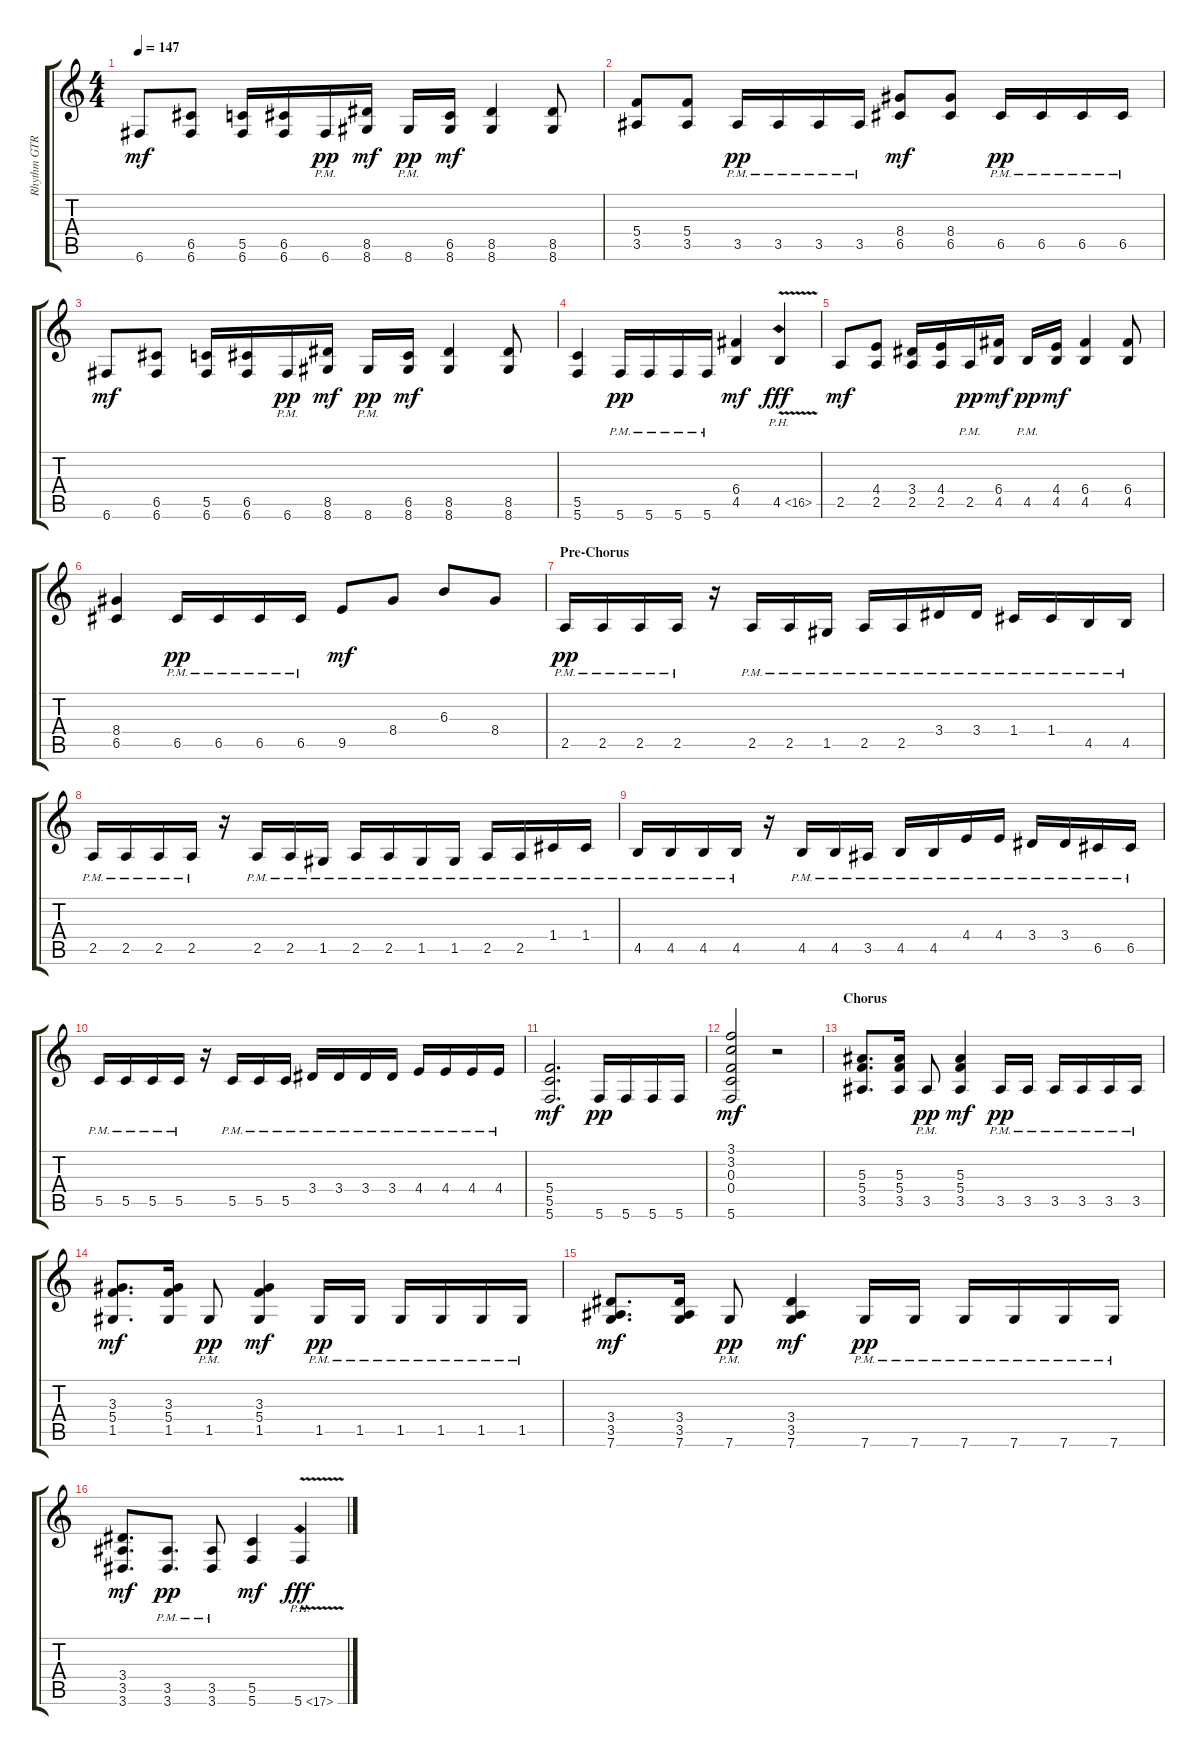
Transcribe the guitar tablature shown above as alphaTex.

\track ("Rhythm GTR 2" "Rhythm GTR") {instrument distortionguitar}
\staff {score tabs}
\tuning (D4 A3 F3 C3 G2 C2) {hide}
\ts (4 4)
\tempo 147
\clef g2
\ks aminor
6.6.8{dy mf} (6.5 6.6).8 (5.5 6.6).16 (6.5 6.6).16 6.6{pm}.16{dy pp} (8.5 8.6).16{dy mf} 8.6{pm}.16{dy pp} (6.5 8.6).16{dy mf} (8.5 8.6).4 (8.5 8.6).8 |
(5.4 3.5).8 (5.4 3.5).8 3.5{pm}.16{dy pp} 3.5{pm}.16 3.5{pm}.16 3.5{pm}.16 (8.4 6.5).8{dy mf} (8.4 6.5).8 6.5{pm}.16{dy pp} 6.5{pm}.16 6.5{pm}.16 6.5{pm}.16 |
6.6.8{dy mf} (6.5 6.6).8 (5.5 6.6).16 (6.5 6.6).16 6.6{pm}.16{dy pp} (8.5 8.6).16{dy mf} 8.6{pm}.16{dy pp} (6.5 8.6).16{dy mf} (8.5 8.6).4 (8.5 8.6).8 |
(5.5 5.6).4 5.6{pm}.16{dy pp} 5.6{pm}.16 5.6{pm}.16 5.6{pm}.16 (6.4 4.5).4{dy mf} 4.5{ph 12 v}.4{dy fff} |
2.5.8{dy mf} (4.4 2.5).8 (3.4 2.5).16 (4.4 2.5).16 2.5{pm}.16{dy pp} (6.4 4.5).16{dy mf} 4.5{pm}.16{dy pp} (4.4 4.5).16{dy mf} (6.4 4.5).4 (6.4 4.5).8 |
(8.4 6.5).4 6.5{pm}.16{dy pp} 6.5{pm}.16 6.5{pm}.16 6.5{pm}.16 9.5.8{dy mf} 8.4.8 6.3.8 8.4.8 |
\section ("" "Pre-Chorus")
2.5{pm}.16{dy pp} 2.5{pm}.16 2.5{pm}.16 2.5{pm}.16 r.16 2.5{pm}.16 2.5{pm}.16 1.5{pm}.16 2.5{pm}.16 2.5{pm}.16 3.4{pm}.16 3.4{pm}.16 1.4{pm}.16 1.4{pm}.16 4.5{pm}.16 4.5{pm}.16 |
2.5{pm}.16 2.5{pm}.16 2.5{pm}.16 2.5{pm}.16 r.16 2.5{pm}.16 2.5{pm}.16 1.5{pm}.16 2.5{pm}.16 2.5{pm}.16 1.5{pm}.16 1.5{pm}.16 2.5{pm}.16 2.5{pm}.16 1.4{pm}.16 1.4{pm}.16 |
4.5{pm}.16 4.5{pm}.16 4.5{pm}.16 4.5{pm}.16 r.16 4.5{pm}.16 4.5{pm}.16 3.5{pm}.16 4.5{pm}.16 4.5{pm}.16 4.4{pm}.16 4.4{pm}.16 3.4{pm}.16 3.4{pm}.16 6.5{pm}.16 6.5{pm}.16 |
5.5{pm}.16 5.5{pm}.16 5.5{pm}.16 5.5{pm}.16 r.16 5.5{pm}.16 5.5{pm}.16 5.5{pm}.16 3.4{pm}.16 3.4{pm}.16 3.4{pm}.16 3.4{pm}.16 4.4{pm}.16 4.4{pm}.16 4.4{pm}.16 4.4{pm}.16 |
(5.4 5.5 5.6).2{d dy mf} 5.6.16{dy pp} 5.6.16 5.6.16 5.6.16 |
(3.1 3.2 0.3 0.4 5.6).2{dy mf} r.2 |
\section ("" "Chorus")
(5.3 5.4 3.5).8{d} (5.3 5.4 3.5).16 3.5{pm}.8{dy pp} (5.3 5.4 3.5).4{dy mf} 3.5{pm}.16{dy pp} 3.5{pm}.16 3.5{pm}.16 3.5{pm}.16 3.5{pm}.16 3.5{pm}.16 |
(3.3 5.4 1.5).8{d dy mf} (3.3 5.4 1.5).16 1.5{pm}.8{dy pp} (3.3 5.4 1.5).4{dy mf} 1.5{pm}.16{dy pp} 1.5{pm}.16 1.5{pm}.16 1.5{pm}.16 1.5{pm}.16 1.5{pm}.16 |
(3.4 3.5 7.6).8{d dy mf} (3.4 3.5 7.6).16 7.6{pm}.8{dy pp} (3.4 3.5 7.6).4{dy mf} 7.6{pm}.16{dy pp} 7.6{pm}.16 7.6{pm}.16 7.6{pm}.16 7.6{pm}.16 7.6{pm}.16 |
(3.4 3.5 3.6).8{d dy mf} (3.5{pm} 3.6{pm}).8{d dy pp} (3.5{pm} 3.6{pm}).8 (5.5 5.6).4{dy mf} 5.6{ph 12 v}.4{dy fff}
